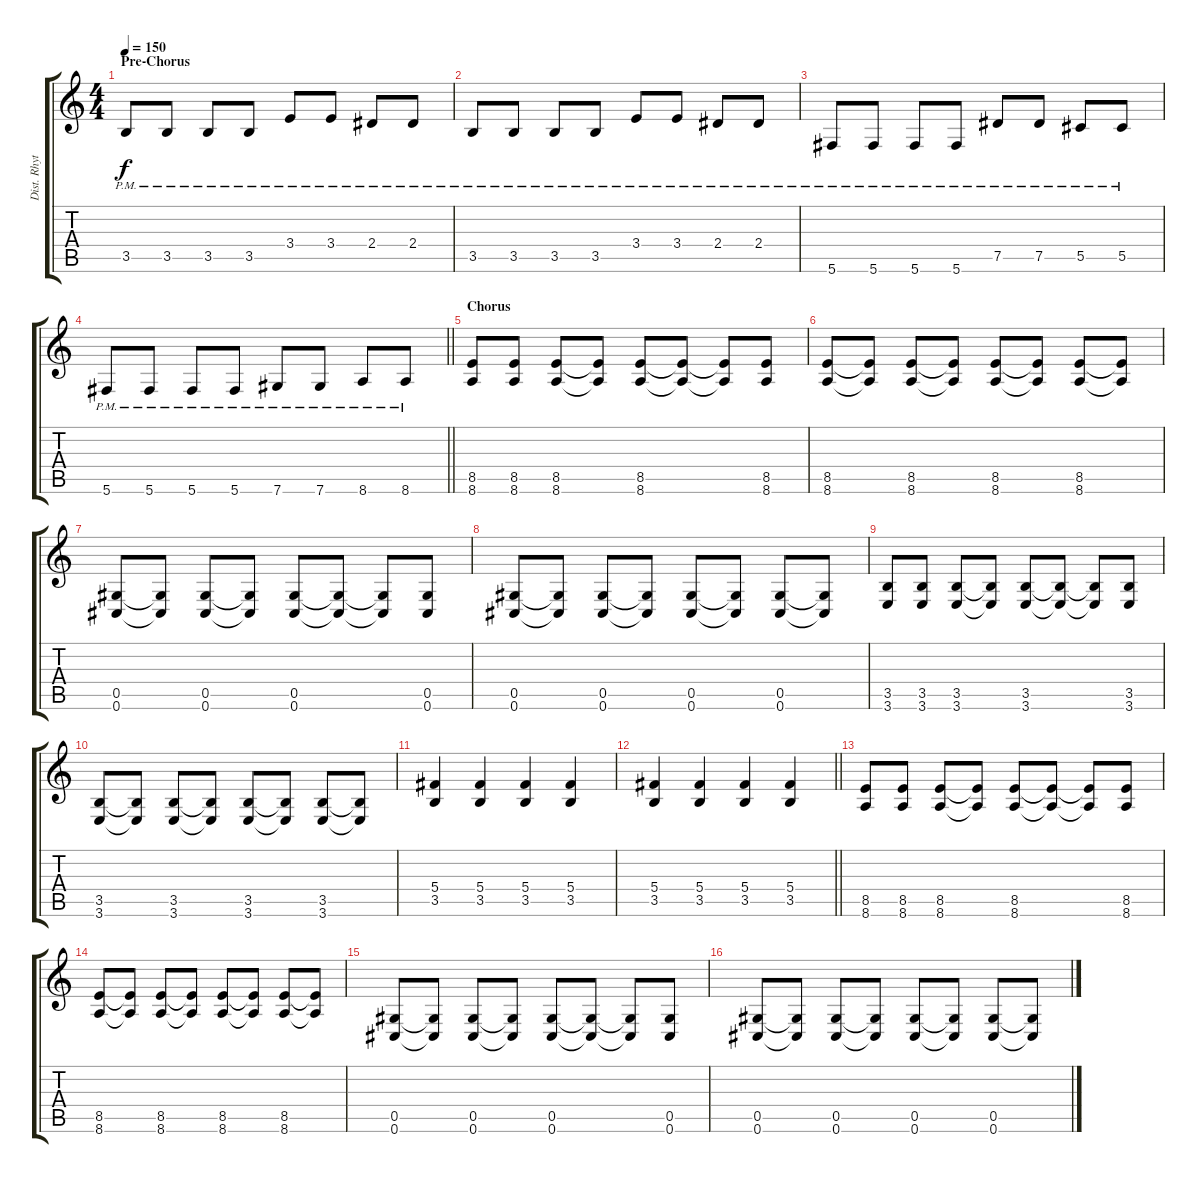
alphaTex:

\track ("Dist. Rhytm Guitar [L]" "Dist. Rhyt") {instrument distortionguitar}
\staff {score tabs}
\tuning (Eb4 Bb3 Gb3 Db3 Ab2 Db2) {hide}
\ts (4 4)
\section ("" "Pre-Chorus")
\tempo 150
\clef g2
\ks c
3.5{pm}.8{dy f} 3.5{pm}.8 3.5{pm}.8 3.5{pm}.8 3.4{pm}.8 3.4{pm}.8 2.4{pm}.8 2.4{pm}.8 |
3.5{pm}.8 3.5{pm}.8 3.5{pm}.8 3.5{pm}.8 3.4{pm}.8 3.4{pm}.8 2.4{pm}.8 2.4{pm}.8 |
5.6{pm}.8 5.6{pm}.8 5.6{pm}.8 5.6{pm}.8 7.5{pm}.8 7.5{pm}.8 5.5{pm}.8 5.5{pm}.8 |
\barLineRight lightlight
5.6{pm}.8 5.6{pm}.8 5.6{pm}.8 5.6{pm}.8 7.6{pm}.8 7.6{pm}.8 8.6{pm}.8 8.6{pm}.8 |
\section ("" "Chorus")
(8.5 8.6).8 (8.5 8.6).8 (8.5 8.6).8 (8.5{t} 8.6{t}).8 (8.5 8.6).8 (8.5{t} 8.6{t}).8 (8.5{t} 8.6{t}).8 (8.5 8.6).8 |
(8.5 8.6).8 (8.5{t} 8.6{t}).8 (8.5 8.6).8 (8.5{t} 8.6{t}).8 (8.5 8.6).8 (8.5{t} 8.6{t}).8 (8.5 8.6).8 (8.5{t} 8.6{t}).8 |
(0.5 0.6).8 (0.5{t} 0.6{t}).8 (0.5 0.6).8 (0.5{t} 0.6{t}).8 (0.5 0.6).8 (0.5{t} 0.6{t}).8 (0.5{t} 0.6{t}).8 (0.5 0.6).8 |
(0.5 0.6).8 (0.5{t} 0.6{t}).8 (0.5 0.6).8 (0.5{t} 0.6{t}).8 (0.5 0.6).8 (0.5{t} 0.6{t}).8 (0.5 0.6).8 (0.5{t} 0.6{t}).8 |
(3.5 3.6).8 (3.5 3.6).8 (3.5 3.6).8 (3.5{t} 3.6{t}).8 (3.5 3.6).8 (3.5{t} 3.6{t}).8 (3.5{t} 3.6{t}).8 (3.5 3.6).8 |
(3.5 3.6).8 (3.5{t} 3.6{t}).8 (3.5 3.6).8 (3.5{t} 3.6{t}).8 (3.5 3.6).8 (3.5{t} 3.6{t}).8 (3.5 3.6).8 (3.5{t} 3.6{t}).8 |
(5.4 3.5).4 (5.4 3.5).4 (5.4 3.5).4 (5.4 3.5).4 |
\barLineRight lightlight
(5.4 3.5).4 (5.4 3.5).4 (5.4 3.5).4 (5.4 3.5).4 |
(8.5 8.6).8 (8.5 8.6).8 (8.5 8.6).8 (8.5{t} 8.6{t}).8 (8.5 8.6).8 (8.5{t} 8.6{t}).8 (8.5{t} 8.6{t}).8 (8.5 8.6).8 |
(8.5 8.6).8 (8.5{t} 8.6{t}).8 (8.5 8.6).8 (8.5{t} 8.6{t}).8 (8.5 8.6).8 (8.5{t} 8.6{t}).8 (8.5 8.6).8 (8.5{t} 8.6{t}).8 |
(0.5 0.6).8 (0.5{t} 0.6{t}).8 (0.5 0.6).8 (0.5{t} 0.6{t}).8 (0.5 0.6).8 (0.5{t} 0.6{t}).8 (0.5{t} 0.6{t}).8 (0.5 0.6).8 |
(0.5 0.6).8 (0.5{t} 0.6{t}).8 (0.5 0.6).8 (0.5{t} 0.6{t}).8 (0.5 0.6).8 (0.5{t} 0.6{t}).8 (0.5 0.6).8 (0.5{t} 0.6{t}).8
